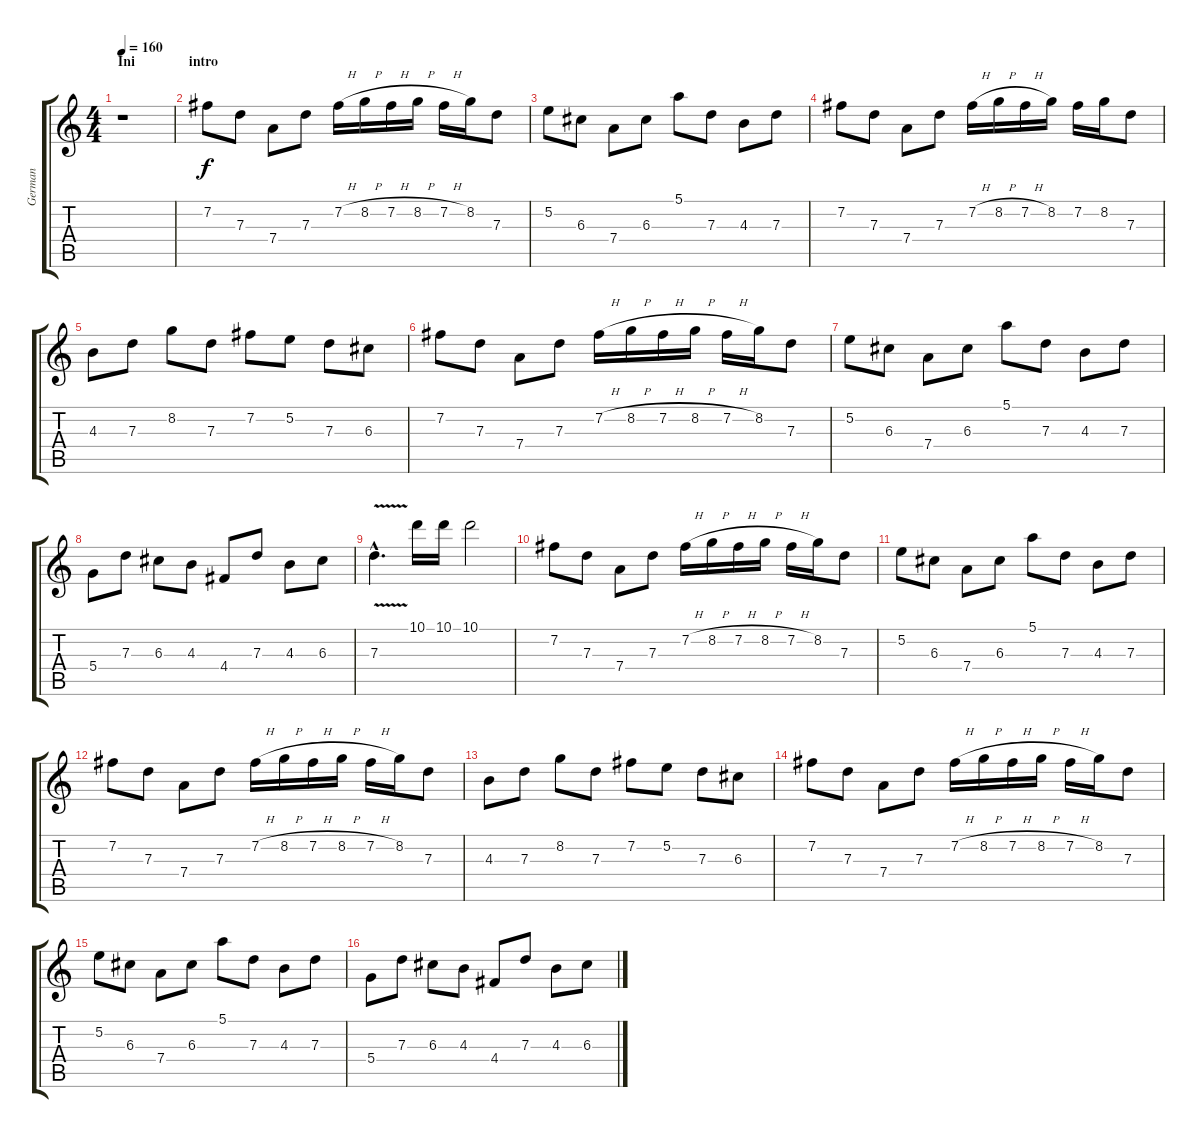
\track ("German" "German") {instrument distortionguitar}
\staff {score tabs}
\tuning (E4 B3 G3 D3 A2 E2) {hide}
\ts (4 4)
\section ("" "Ini")
\tempo 160
\clef g2
\ks c
r.1{dy f instrument distortionguitar} |
\section ("" "intro")
7.2.8 7.3.8 7.4.8 7.3.8 7.2{h}.16 8.2{h}.16 7.2{h}.16 8.2{h}.16 7.2{h}.16 8.2.16 7.3.8 |
5.2.8 6.3.8 7.4.8 6.3.8 5.1.8 7.3.8 4.3.8 7.3.8 |
7.2.8 7.3.8 7.4.8 7.3.8 7.2{h}.16 8.2{h}.16 7.2{h}.16 8.2.16 7.2.16 8.2.16 7.3.8 |
4.3.8 7.3.8 8.2.8 7.3.8 7.2.8 5.2.8 7.3.8 6.3.8 |
7.2.8 7.3.8 7.4.8 7.3.8 7.2{h}.16 8.2{h}.16 7.2{h}.16 8.2{h}.16 7.2{h}.16 8.2.16 7.3.8 |
5.2.8 6.3.8 7.4.8 6.3.8 5.1.8 7.3.8 4.3.8 7.3.8 |
5.4.8 7.3.8 6.3.8 4.3.8 4.4.8 7.3.8 4.3.8 6.3.8 |
7.3{v hac}.4{d} 10.1.16 10.1.16 10.1.2 |
7.2.8 7.3.8 7.4.8 7.3.8 7.2{h}.16 8.2{h}.16 7.2{h}.16 8.2{h}.16 7.2{h}.16 8.2.16 7.3.8 |
5.2.8 6.3.8 7.4.8 6.3.8 5.1.8 7.3.8 4.3.8 7.3.8 |
7.2.8 7.3.8 7.4.8 7.3.8 7.2{h}.16 8.2{h}.16 7.2{h}.16 8.2{h}.16 7.2{h}.16 8.2.16 7.3.8 |
4.3.8 7.3.8 8.2.8 7.3.8 7.2.8 5.2.8 7.3.8 6.3.8 |
7.2.8 7.3.8 7.4.8 7.3.8 7.2{h}.16 8.2{h}.16 7.2{h}.16 8.2{h}.16 7.2{h}.16 8.2.16 7.3.8 |
5.2.8 6.3.8 7.4.8 6.3.8 5.1.8 7.3.8 4.3.8 7.3.8 |
5.4.8 7.3.8 6.3.8 4.3.8 4.4.8 7.3.8 4.3.8 6.3.8
